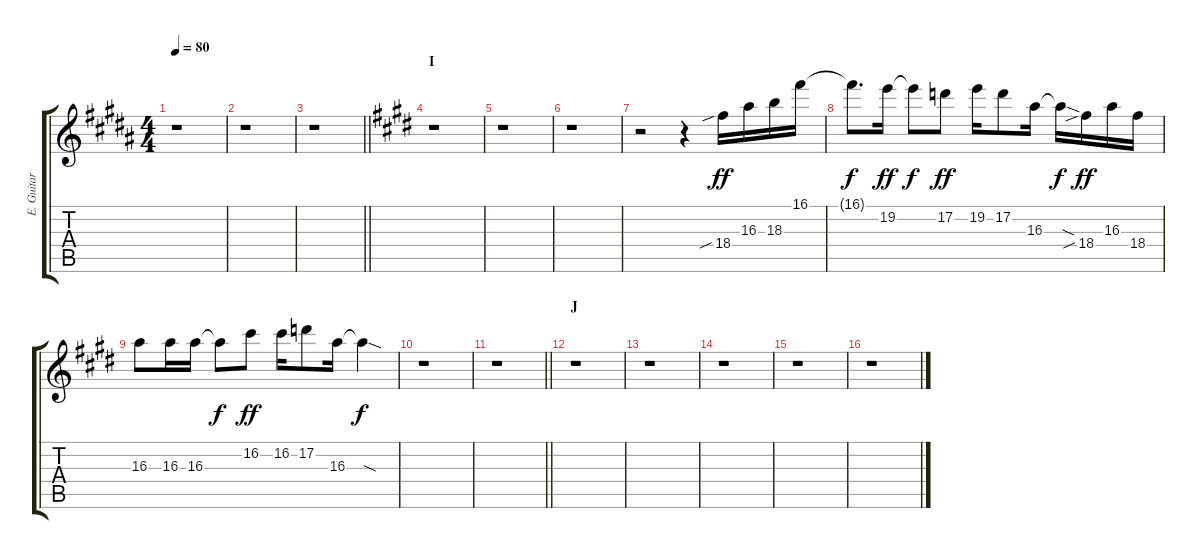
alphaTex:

\track ("E. Guitar IV" "E. Guitar ") {instrument overdrivenguitar}
\staff {score tabs}
\tuning (D4 A3 F3 C3 G2 D2) {hide}
\ts (4 4)
\tempo 80
\clef g2
\ks b
r.1{dy ff} |
r.1 |
\barLineRight lightlight
r.1 |
\section ("" "I")
\ks e
r.1 |
r.1 |
r.1 |
r.2 r.4 18.4{sib}.16 16.3.16 18.3.16 16.1.16 |
16.1{t}.8{d dy f} 19.2.16{dy ff} 19.2{t}.8{dy f} 17.2.8{dy ff} 19.2.16 17.2.8 16.3.16 16.3{sod t}.16{dy f} 18.4{sib}.16{dy ff} 16.3.16 18.4.16 |
16.3.8 16.3.16 16.3.16 16.3{t}.8{dy f} 16.2.8{dy ff} 16.2.16 17.2.8 16.3.16 16.3{sod t}.4{dy f} |
r.1 |
\barLineRight lightlight
r.1 |
\section ("" "J")
r.1 |
r.1 |
r.1 |
r.1 |
r.1
